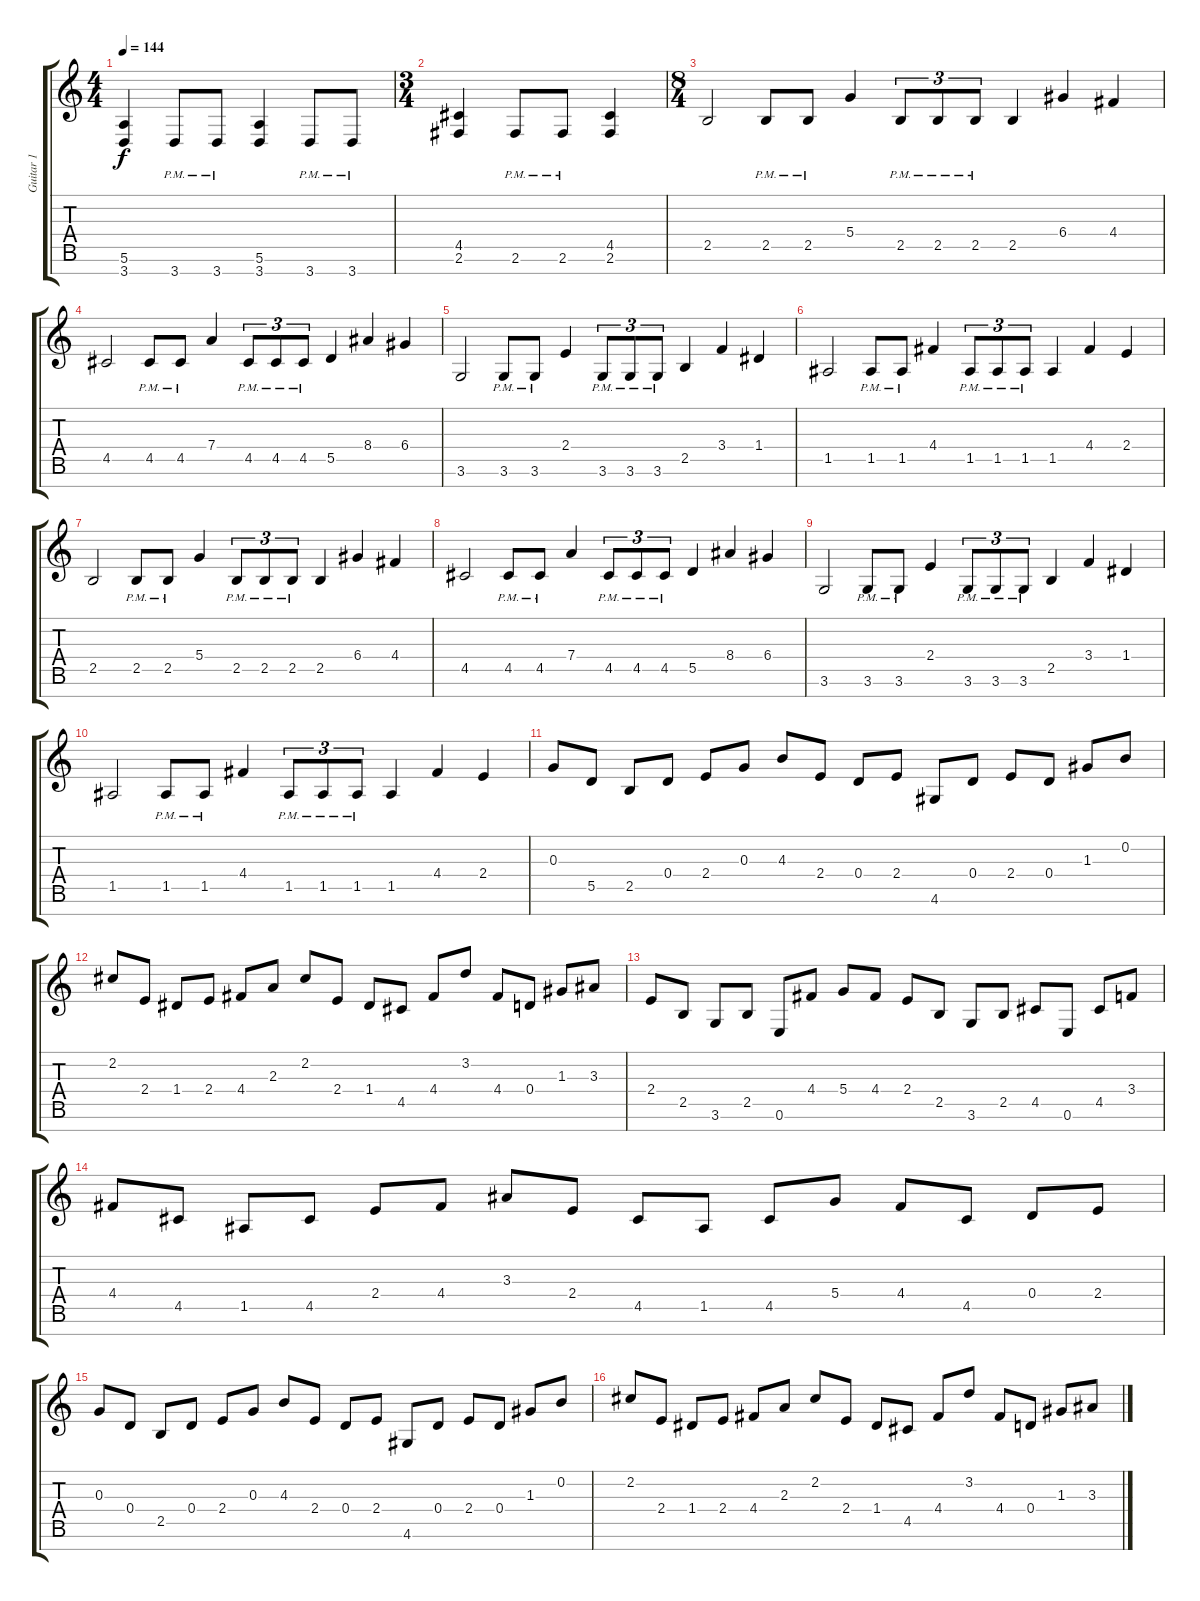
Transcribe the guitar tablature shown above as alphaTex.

\track ("Guitar 1" "Guitar 1") {instrument distortionguitar}
\staff {score tabs}
\tuning (E4 B3 G3 D3 A2 E2 B1) {hide}
\ts (4 4)
\tempo 144
\clef g2
\ks c
(5.6 3.7).4{dy f} 3.7{pm}.8 3.7{pm}.8 (5.6 3.7).4 3.7{pm}.8 3.7{pm}.8 |
\ts (3 4)
(4.5 2.6).4 2.6{pm}.8 2.6{pm}.8 (4.5 2.6).4 |
\ts (8 4)
2.5.2 2.5{pm}.8 2.5{pm}.8 5.4.4 2.5{pm}.8{tu (3 2)} 2.5{pm}.8{tu (3 2)} 2.5{pm}.8{tu (3 2)} 2.5.4 6.4.4 4.4.4 |
4.5.2 4.5{pm}.8 4.5{pm}.8 7.4.4 4.5{pm}.8{tu (3 2)} 4.5{pm}.8{tu (3 2)} 4.5{pm}.8{tu (3 2)} 5.5.4 8.4.4 6.4.4 |
3.6.2 3.6{pm}.8 3.6{pm}.8 2.4.4 3.6{pm}.8{tu (3 2)} 3.6{pm}.8{tu (3 2)} 3.6{pm}.8{tu (3 2)} 2.5.4 3.4.4 1.4.4 |
1.5.2 1.5{pm}.8 1.5{pm}.8 4.4.4 1.5{pm}.8{tu (3 2)} 1.5{pm}.8{tu (3 2)} 1.5{pm}.8{tu (3 2)} 1.5.4 4.4.4 2.4.4 |
2.5.2 2.5{pm}.8 2.5{pm}.8 5.4.4 2.5{pm}.8{tu (3 2)} 2.5{pm}.8{tu (3 2)} 2.5{pm}.8{tu (3 2)} 2.5.4 6.4.4 4.4.4 |
4.5.2 4.5{pm}.8 4.5{pm}.8 7.4.4 4.5{pm}.8{tu (3 2)} 4.5{pm}.8{tu (3 2)} 4.5{pm}.8{tu (3 2)} 5.5.4 8.4.4 6.4.4 |
3.6.2 3.6{pm}.8 3.6{pm}.8 2.4.4 3.6{pm}.8{tu (3 2)} 3.6{pm}.8{tu (3 2)} 3.6{pm}.8{tu (3 2)} 2.5.4 3.4.4 1.4.4 |
1.5.2 1.5{pm}.8 1.5{pm}.8 4.4.4 1.5{pm}.8{tu (3 2)} 1.5{pm}.8{tu (3 2)} 1.5{pm}.8{tu (3 2)} 1.5.4 4.4.4 2.4.4 |
0.3.8 5.5.8 2.5.8 0.4.8 2.4.8 0.3.8 4.3.8 2.4.8 0.4.8 2.4.8 4.6.8 0.4.8 2.4.8 0.4.8 1.3.8 0.2.8 |
2.2.8 2.4.8 1.4.8 2.4.8 4.4.8 2.3.8 2.2.8 2.4.8 1.4.8 4.5.8 4.4.8 3.2.8 4.4.8 0.4.8 1.3.8 3.3.8 |
2.4.8 2.5.8 3.6.8 2.5.8 0.6.8 4.4.8 5.4.8 4.4.8 2.4.8 2.5.8 3.6.8 2.5.8 4.5.8 0.6.8 4.5.8 3.4.8 |
4.4.8 4.5.8 1.5.8 4.5.8 2.4.8 4.4.8 3.3.8 2.4.8 4.5.8 1.5.8 4.5.8 5.4.8 4.4.8 4.5.8 0.4.8 2.4.8 |
0.3.8 0.4.8 2.5.8 0.4.8 2.4.8 0.3.8 4.3.8 2.4.8 0.4.8 2.4.8 4.6.8 0.4.8 2.4.8 0.4.8 1.3.8 0.2.8 |
2.2.8 2.4.8 1.4.8 2.4.8 4.4.8 2.3.8 2.2.8 2.4.8 1.4.8 4.5.8 4.4.8 3.2.8 4.4.8 0.4.8 1.3.8 3.3.8
